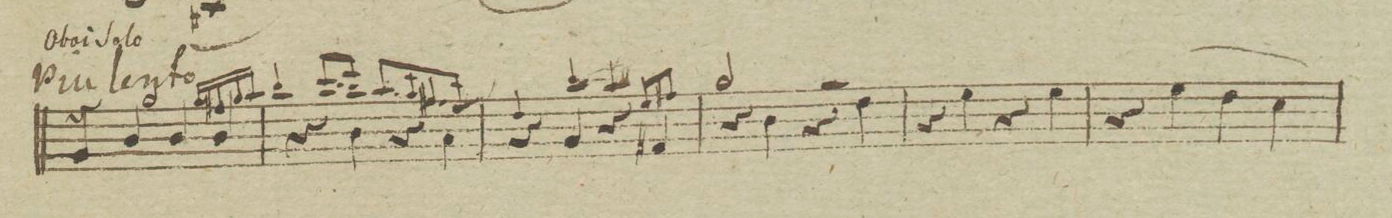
**kern	**dynam
*I"Violino. 1mo	*
*clefG2	*
*k[]	*
*met(c)	*
*M4/4	*
*^	*
*cue	*	*
4r	4g/	.
2gg/	4b/	.
.	4b/	.
16gg/LL	4b/	.
16ff#X/	.	.
16gg/	.	.
16aa/JJ	.	.
=63	=63	=63
4bb/	4r	.
8.ccc/L	4b\	.
16bb/Jk	.	.
8.aa/L	4r	.
16gg/Jk	.	.
8.ff#X/L	4a\	.
16ee/Jk	.	.
=64	=64	=64
4dd/	4r	.
4bb/	4g/	.
4aa/	4r	.
8ee/L	4f#X/	.
8ff#X/J	.	.
=65	=65	=65
2gg/	4r	.
.	4b\	.
2rgg	4r	.
.	4dd\	.
*Xcue	*	*
*v	*v	*
=66	=66
4r	.
4ee\	.
4r	.
4ee\	.
=67	=67
4r	.
(4ee\	.
4dd\	.
4cc\)	.
=68	=68
*-	*-
